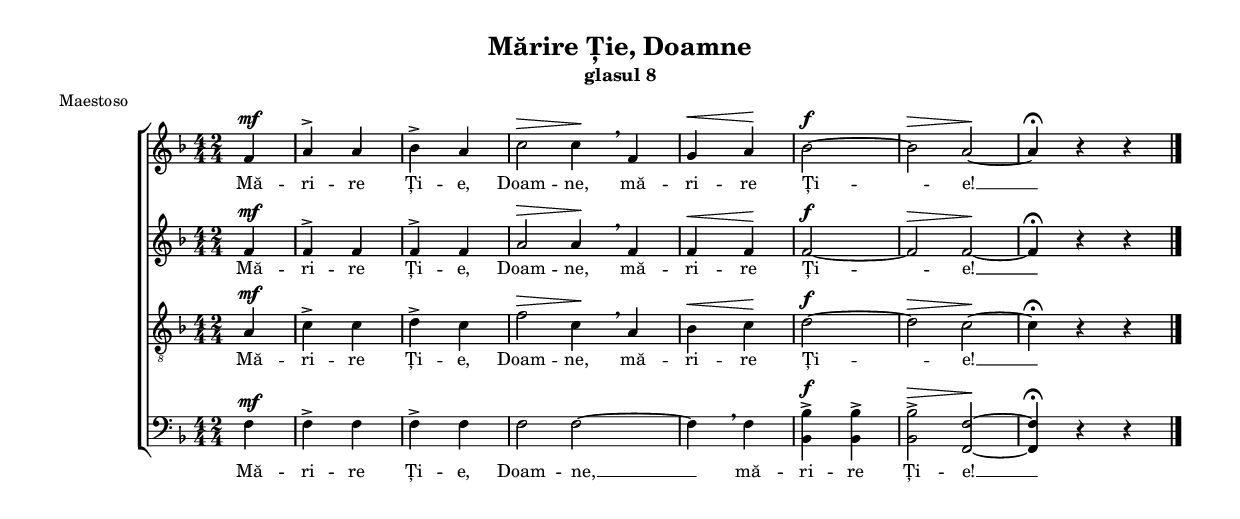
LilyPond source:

\version "2.19.80"
\include "defines.ly"
#(define myNoteSpacing 8.0)
\include "preamble.ly"

\header {
  title = "Mărire Ție, Doamne"
  subtitle = "glasul 8"
  meter = "Maestoso"
}

global = {
  \globalPreamble
  \key f \major
  \override Staff.TimeSignature.stencil = #ly:text-interface::print
  \override Staff.TimeSignature.text = #mixedTimeSigMarkup
}

sopWords = \lyricmode {
  Mă -- ri -- re Ți -- e, Doam -- ne, mă -- ri -- re Ți -- e! __
}

altoWords = \sopWords

tenorWords = \sopWords

bassWords = \lyricmode {
  Mă -- ri -- re Ți -- e, Doam -- ne, __ mă -- ri -- re Ți -- e! __
}

sopMusic = \relative c' {
  \cadenzaOn

  f4^\mf \bar "|"
  a4^\accent a4 \bar "|"
  bes4^\accent a4 \bar "|"
  c2^\> c4\! \breathe f,4 \bar "|"
  g4^\< a4\! \bar "|"
  bes2~^\f \bar "|"
  bes2^\> a2~\! \bar "|"
  a4^\fermata r4 r4 \bar "|."
}

altoMusic = \relative c' {
  \cadenzaOn

  f4^\mf
  f4^\accent f4
  f4^\accent f4
  a2^\> a4\! \breathe f4
  f4^\< f4\!
  f2~^\f
  f2^\> f2~\!
  f4^\fermata r4 r4
}

tenorMusic = \relative c' {
  \cadenzaOn

  a4^\mf
  c4^\accent c4
  d4^\accent c4
  f2^\> c4\! \breathe a4
  bes4^\< c4\!
  d2~^\f
  d2^\> c2~\!
  c4^\fermata r4 r4
}

bassMusic = \relative c' {
  \cadenzaOn

  f,4^\mf
  f4^\accent f4
  f4^\accent f4
  f2 f2~
  f4 \breathe f4
  <bes bes,>4^\f^\accent <bes bes,>4^\accent
  <bes bes,>2^\accent^\> <f f,>2~\!
  <f f,>4^\fermata r4 r4
}

\include "four-staves.ly"
